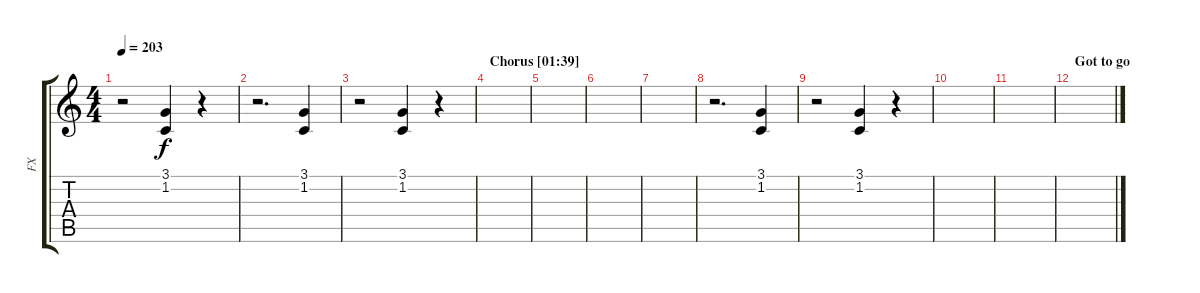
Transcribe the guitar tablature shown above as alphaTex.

\track ("FX" "FX") {instrument reversecymbal}
\staff {score tabs}
\tuning (E4 B3 G3 D3 A2 E2) {hide}
\ts (4 4)
\tempo 203
\clef g2
\ks c
r.2{dy f} (3.1 1.2).4 r.4 |
r.2{d} (3.1 1.2).4 |
r.2 (3.1 1.2).4 r.4 |
\section ("" "Chorus [01:39]")
|
|
|
|
r.2{d} (3.1 1.2).4 |
r.2 (3.1 1.2).4 r.4 |
|
|
\section ("" "Got to go")
